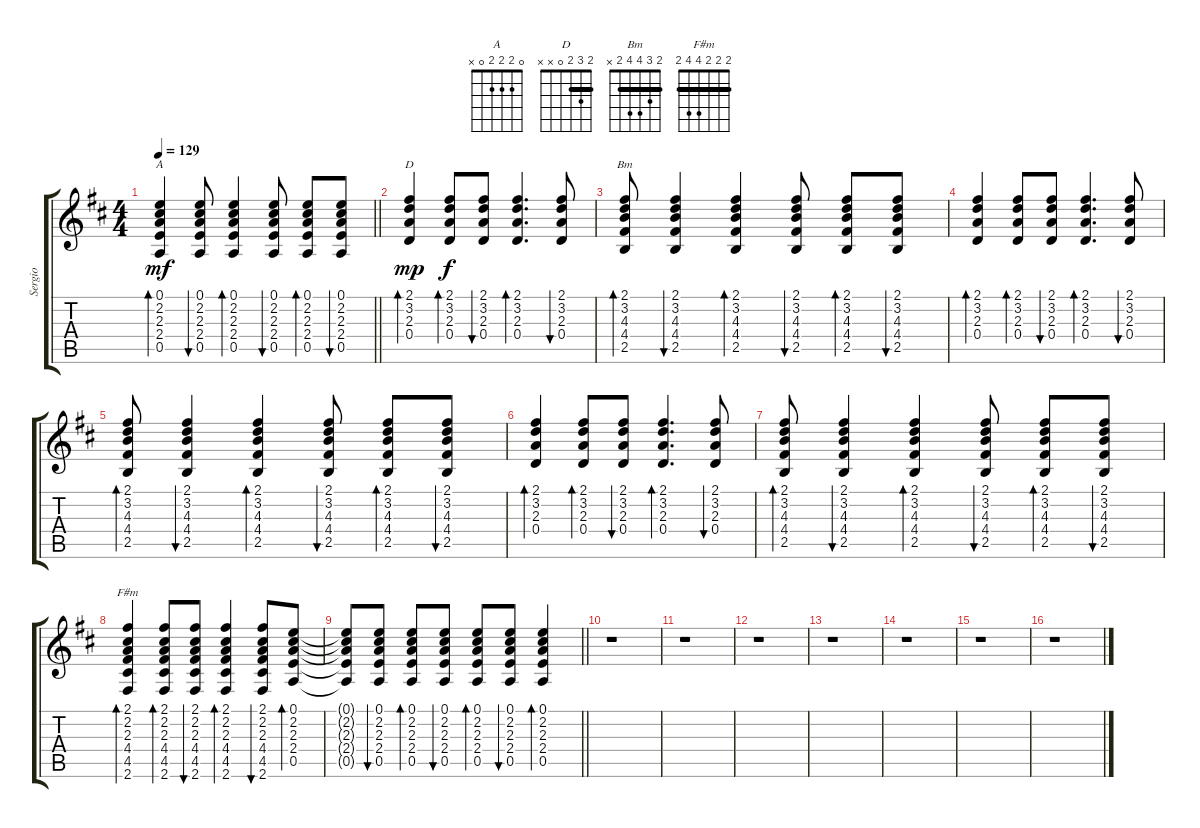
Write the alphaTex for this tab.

\track ("Sergio" "Sergio") {instrument acousticguitarsteel}
\staff {score tabs}
\tuning (E4 B3 G3 D3 A2 E2) {hide}
\chord ("A" 0 2 2 2 0 x)
\chord ("D" 2 3 2 0 x x) {barre 2}
\chord ("Bm" 2 3 4 4 2 x) {barre 2}
\chord ("F#m" 2 2 2 4 4 2) {barre 2}
\ts (4 4)
\tempo 129
\clef g2
\barLineRight lightlight
\ks d
(0.1 2.2 2.3 2.4 0.5).4{bd 60 ch "A" dy mf} (0.1 2.2 2.3 2.4 0.5).8{bu 30} (0.1 2.2 2.3 2.4 0.5).4{bd 30} (0.1 2.2 2.3 2.4 0.5).8{bu 30} (0.1 2.2 2.3 2.4 0.5).8{bd 30} (0.1 2.2 2.3 2.4 0.5).8{bu 30} |
(2.1 3.2 2.3 0.4).4{bd 30 ch "D" dy mp} (2.1 3.2 2.3 0.4).8{bd 30 dy f} (2.1 3.2 2.3 0.4).8{bu 30} (2.1 3.2 2.3 0.4).4{d bd 30} (2.1 3.2 2.3 0.4).8{bu 30} |
(2.1 3.2 4.3 4.4 2.5).8{bd 30 ch "Bm"} (2.1 3.2 4.3 4.4 2.5).4{bu 30} (2.1 3.2 4.3 4.4 2.5).4{bd 30} (2.1 3.2 4.3 4.4 2.5).8{bu 30} (2.1 3.2 4.3 4.4 2.5).8{bd 30} (2.1 3.2 4.3 4.4 2.5).8{bu 30} |
(2.1 3.2 2.3 0.4).4{bd 30} (2.1 3.2 2.3 0.4).8{bd 30} (2.1 3.2 2.3 0.4).8{bu 30} (2.1 3.2 2.3 0.4).4{d bd 30} (2.1 3.2 2.3 0.4).8{bu 30} |
(2.1 3.2 4.3 4.4 2.5).8{bd 30} (2.1 3.2 4.3 4.4 2.5).4{bu 30} (2.1 3.2 4.3 4.4 2.5).4{bd 30} (2.1 3.2 4.3 4.4 2.5).8{bu 30} (2.1 3.2 4.3 4.4 2.5).8{bd 30} (2.1 3.2 4.3 4.4 2.5).8{bu 30} |
(2.1 3.2 2.3 0.4).4{bd 30} (2.1 3.2 2.3 0.4).8{bd 30} (2.1 3.2 2.3 0.4).8{bu 30} (2.1 3.2 2.3 0.4).4{d bd 30} (2.1 3.2 2.3 0.4).8{bu 30} |
(2.1 3.2 4.3 4.4 2.5).8{bd 30} (2.1 3.2 4.3 4.4 2.5).4{bu 30} (2.1 3.2 4.3 4.4 2.5).4{bd 30} (2.1 3.2 4.3 4.4 2.5).8{bu 30} (2.1 3.2 4.3 4.4 2.5).8{bd 30} (2.1 3.2 4.3 4.4 2.5).8{bu 30} |
(2.1 2.2 2.3 4.4 4.5 2.6).4{bd 30 ch "F#m"} (2.1 2.2 2.3 4.4 4.5 2.6).8{bd 30} (2.1 2.2 2.3 4.4 4.5 2.6).8{bu 30} (2.1 2.2 2.3 4.4 4.5 2.6).4{bd 30} (2.1 2.2 2.3 4.4 4.5 2.6).8{bu 30} (0.1 2.2 2.3 2.4 0.5).8{bd 30} |
\barLineRight lightlight
(0.1{t} 2.2{t} 2.3{t} 2.4{t} 0.5{t}).8 (0.1 2.2 2.3 2.4 0.5).8{bu 30} (0.1 2.2 2.3 2.4 0.5).8{bd 30} (0.1 2.2 2.3 2.4 0.5).8{bu 30} (0.1 2.2 2.3 2.4 0.5).8{bd 30} (0.1 2.2 2.3 2.4 0.5).8{bu 30} (0.1 2.2 2.3 2.4 0.5).4{bd 30} |
r.1 |
r.1 |
r.1 |
r.1 |
r.1 |
r.1 |
r.1
